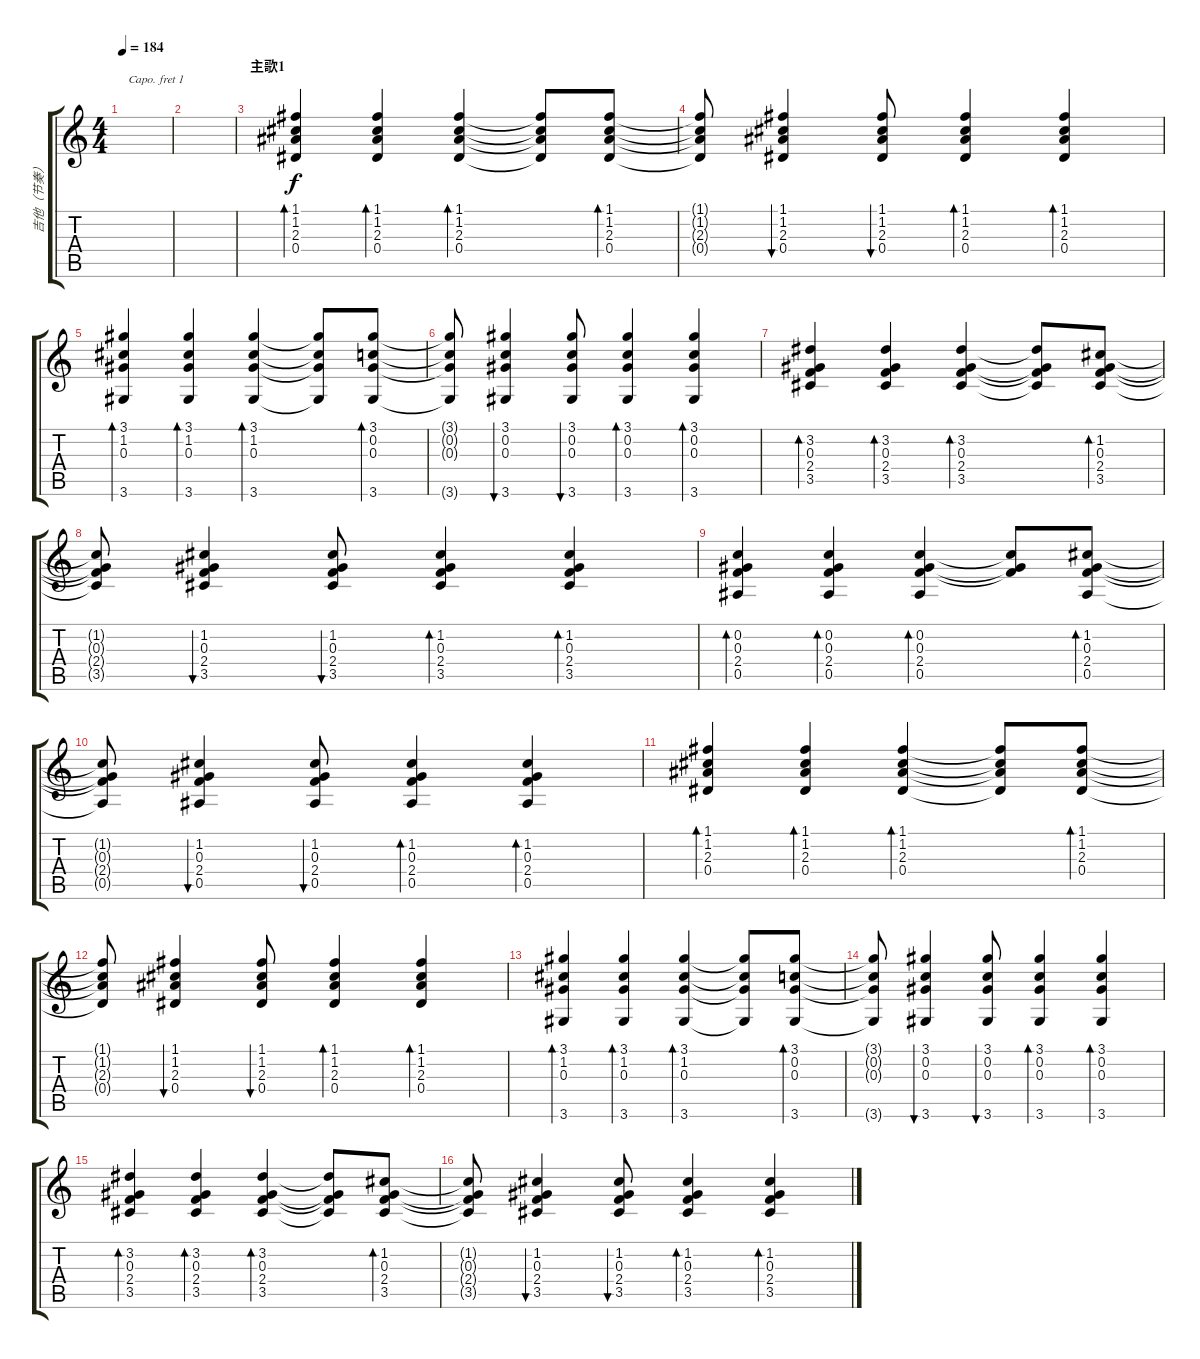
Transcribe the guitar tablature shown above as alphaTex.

\track ("吉他（节奏）" "吉他（节奏）") {instrument acousticguitarnylon}
\staff {score tabs}
\capo 1
\tuning (E4 B3 G3 D3 A2 E2) {hide}
\ts (4 4)
\tempo 184
\clef g2
\ks c
|
|
\section ("" "主歌1")
(1.1 1.2 2.3 0.4).4{bd 60} (1.1 1.2 2.3 0.4).4{bd 60} (1.1 1.2 2.3 0.4).4{bd 60} (1.1{t} 1.2{t} 2.3{t} 0.4{t}).8 (1.1 1.2 2.3 0.4).8{bd 60} |
(1.1{t} 1.2{t} 2.3{t} 0.4{t}).8 (1.1 1.2 2.3 0.4).4{bu 60} (1.1 1.2 2.3 0.4).8{bu 60} (1.1 1.2 2.3 0.4).4{bd 60} (1.1 1.2 2.3 0.4).4{bd 60} |
(3.1 1.2 0.3 3.6).4{bd 60} (3.1 1.2 0.3 3.6).4{bd 60} (3.1 1.2 0.3 3.6).4{bd 60} (3.1{t} 1.2{t} 0.3{t} 3.6{t}).8 (3.1 0.2 0.3 3.6).8{bd 60} |
(3.1{t} 0.2{t} 0.3{t} 3.6{t}).8 (3.1 0.2 0.3 3.6).4{bu 60} (3.1 0.2 0.3 3.6).8{bu 60} (3.1 0.2 0.3 3.6).4{bd 60} (3.1 0.2 0.3 3.6).4{bd 60} |
(3.2 0.3 2.4 3.5).4{bd 60} (3.2 0.3 2.4 3.5).4{bd 60} (3.2 0.3 2.4 3.5).4{bd 60} (3.2{t} 0.3{t} 2.4{t} 3.5{t}).8 (1.2 0.3 2.4 3.5).8{bd 60} |
(1.2{t} 0.3{t} 2.4{t} 3.5{t}).8 (1.2 0.3 2.4 3.5).4{bu 60} (1.2 0.3 2.4 3.5).8{bu 60} (1.2 0.3 2.4 3.5).4{bd 60} (1.2 0.3 2.4 3.5).4{bd 60} |
(0.2 0.3 2.4 0.5).4{bd 60} (0.2 0.3 2.4 0.5).4{bd 60} (0.2 0.3 2.4 0.5).4{bd 60} (0.2{t} 0.3{t} 2.4{t}).8 (1.2 0.3 2.4 0.5).8{bd 60} |
(1.2{t} 0.3{t} 2.4{t} 0.5{t}).8 (1.2 0.3 2.4 0.5).4{bu 60} (1.2 0.3 2.4 0.5).8{bu 60} (1.2 0.3 2.4 0.5).4{bd 60} (1.2 0.3 2.4 0.5).4{bd 60} |
(1.1 1.2 2.3 0.4).4{bd 60} (1.1 1.2 2.3 0.4).4{bd 60} (1.1 1.2 2.3 0.4).4{bd 60} (1.1{t} 1.2{t} 2.3{t} 0.4{t}).8 (1.1 1.2 2.3 0.4).8{bd 60} |
(1.1{t} 1.2{t} 2.3{t} 0.4{t}).8 (1.1 1.2 2.3 0.4).4{bu 60} (1.1 1.2 2.3 0.4).8{bu 60} (1.1 1.2 2.3 0.4).4{bd 60} (1.1 1.2 2.3 0.4).4{bd 60} |
(3.1 1.2 0.3 3.6).4{bd 60} (3.1 1.2 0.3 3.6).4{bd 60} (3.1 1.2 0.3 3.6).4{bd 60} (3.1{t} 1.2{t} 0.3{t} 3.6{t}).8 (3.1 0.2 0.3 3.6).8{bd 60} |
(3.1{t} 0.2{t} 0.3{t} 3.6{t}).8 (3.1 0.2 0.3 3.6).4{bu 60} (3.1 0.2 0.3 3.6).8{bu 60} (3.1 0.2 0.3 3.6).4{bd 60} (3.1 0.2 0.3 3.6).4{bd 60} |
(3.2 0.3 2.4 3.5).4{bd 60} (3.2 0.3 2.4 3.5).4{bd 60} (3.2 0.3 2.4 3.5).4{bd 60} (3.2{t} 0.3{t} 2.4{t} 3.5{t}).8 (1.2 0.3 2.4 3.5).8{bd 60} |
(1.2{t} 0.3{t} 2.4{t} 3.5{t}).8 (1.2 0.3 2.4 3.5).4{bu 60} (1.2 0.3 2.4 3.5).8{bu 60} (1.2 0.3 2.4 3.5).4{bd 60} (1.2 0.3 2.4 3.5).4{bd 60}
